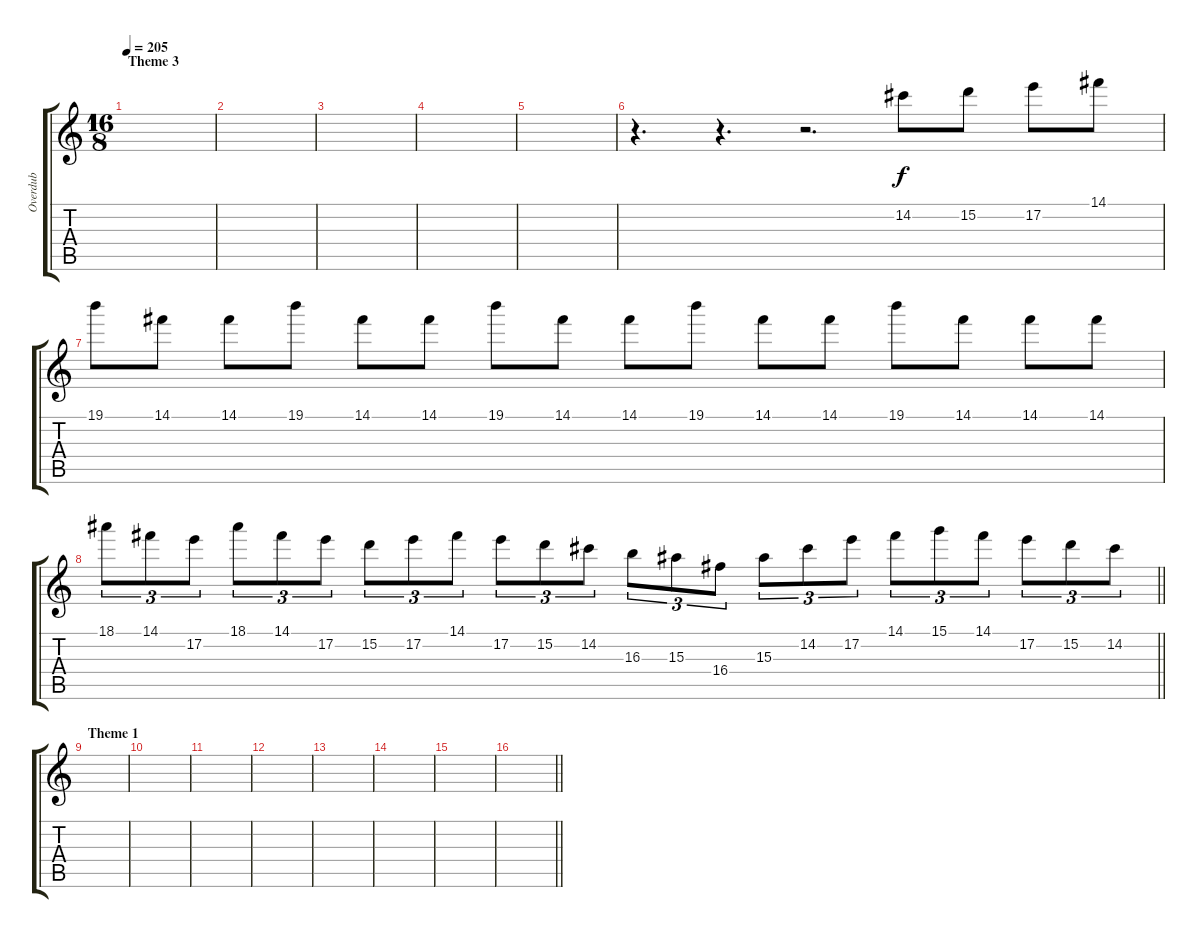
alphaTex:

\track ("Overdub" "Overdub") {instrument distortionguitar}
\staff {score tabs}
\tuning (E4 B3 G3 D3 A2 E2) {hide}
\ts (16 8)
\section ("" "Theme 3")
\tempo 205
\clef g2
\ks c
|
|
|
|
|
r.4{d} r.4{d} r.2{d} 14.2.8 15.2.8 17.2.8 14.1.8 |
19.1.8 14.1.8 14.1.8 19.1.8 14.1.8 14.1.8 19.1.8 14.1.8 14.1.8 19.1.8 14.1.8 14.1.8 19.1.8 14.1.8 14.1.8 14.1.8 |
\barLineRight lightlight
18.1.8{tu (3 2)} 14.1.8{tu (3 2)} 17.2.8{tu (3 2)} 18.1.8{tu (3 2)} 14.1.8{tu (3 2)} 17.2.8{tu (3 2)} 15.2.8{tu (3 2)} 17.2.8{tu (3 2)} 14.1.8{tu (3 2)} 17.2.8{tu (3 2)} 15.2.8{tu (3 2)} 14.2.8{tu (3 2)} 16.3.8{tu (3 2)} 15.3.8{tu (3 2)} 16.4.8{tu (3 2)} 15.3.8{tu (3 2)} 14.2.8{tu (3 2)} 17.2.8{tu (3 2)} 14.1.8{tu (3 2)} 15.1.8{tu (3 2)} 14.1.8{tu (3 2)} 17.2.8{tu (3 2)} 15.2.8{tu (3 2)} 14.2.8{tu (3 2)} |
\section ("" "Theme 1")
|
|
|
|
|
|
|
\barLineRight lightlight
